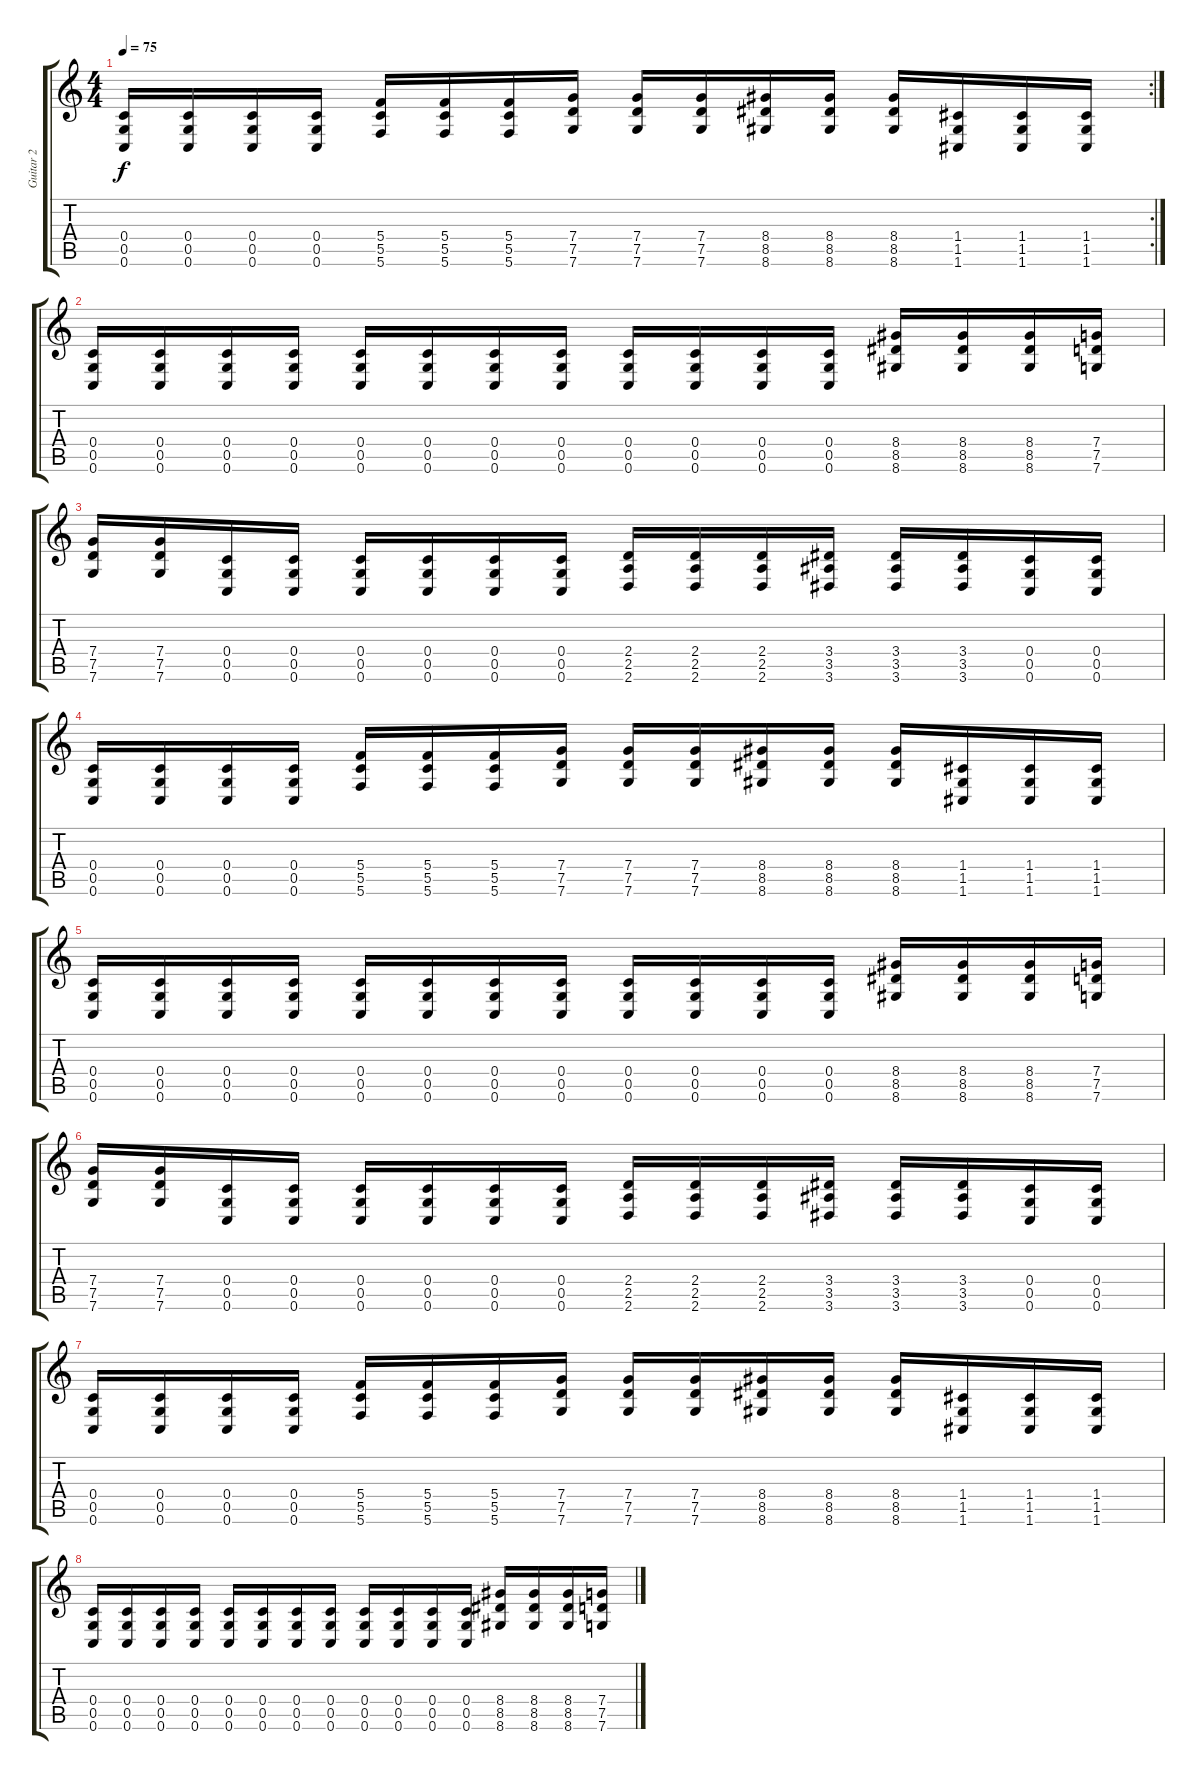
\track ("Guitar 2" "Guitar 2") {instrument distortionguitar}
\staff {score tabs}
\tuning (D4 A3 F3 C3 G2 C2) {hide}
\rc 2
\ts (4 4)
\tempo 75
\clef g2
\ks c
(0.4 0.5 0.6).16{dy f} (0.4 0.5 0.6).16 (0.4 0.5 0.6).16 (0.4 0.5 0.6).16 (5.4 5.5 5.6).16 (5.4 5.5 5.6).16 (5.4 5.5 5.6).16 (7.4 7.5 7.6).16 (7.4 7.5 7.6).16 (7.4 7.5 7.6).16 (8.4 8.5 8.6).16 (8.4 8.5 8.6).16 (8.4 8.5 8.6).16 (1.4 1.5 1.6).16 (1.4 1.5 1.6).16 (1.4 1.5 1.6).16 |
(0.4 0.5 0.6).16 (0.4 0.5 0.6).16 (0.4 0.5 0.6).16 (0.4 0.5 0.6).16 (0.4 0.5 0.6).16 (0.4 0.5 0.6).16 (0.4 0.5 0.6).16 (0.4 0.5 0.6).16 (0.4 0.5 0.6).16 (0.4 0.5 0.6).16 (0.4 0.5 0.6).16 (0.4 0.5 0.6).16 (8.4 8.5 8.6).16 (8.4 8.5 8.6).16 (8.4 8.5 8.6).16 (7.4 7.5 7.6).16 |
(7.4 7.5 7.6).16 (7.4 7.5 7.6).16 (0.4 0.5 0.6).16 (0.4 0.5 0.6).16 (0.4 0.5 0.6).16 (0.4 0.5 0.6).16 (0.4 0.5 0.6).16 (0.4 0.5 0.6).16 (2.4 2.5 2.6).16 (2.4 2.5 2.6).16 (2.4 2.5 2.6).16 (3.4 3.5 3.6).16 (3.4 3.5 3.6).16 (3.4 3.5 3.6).16 (0.4 0.5 0.6).16 (0.4 0.5 0.6).16 |
(0.4 0.5 0.6).16 (0.4 0.5 0.6).16 (0.4 0.5 0.6).16 (0.4 0.5 0.6).16 (5.4 5.5 5.6).16 (5.4 5.5 5.6).16 (5.4 5.5 5.6).16 (7.4 7.5 7.6).16 (7.4 7.5 7.6).16 (7.4 7.5 7.6).16 (8.4 8.5 8.6).16 (8.4 8.5 8.6).16 (8.4 8.5 8.6).16 (1.4 1.5 1.6).16 (1.4 1.5 1.6).16 (1.4 1.5 1.6).16 |
(0.4 0.5 0.6).16 (0.4 0.5 0.6).16 (0.4 0.5 0.6).16 (0.4 0.5 0.6).16 (0.4 0.5 0.6).16 (0.4 0.5 0.6).16 (0.4 0.5 0.6).16 (0.4 0.5 0.6).16 (0.4 0.5 0.6).16 (0.4 0.5 0.6).16 (0.4 0.5 0.6).16 (0.4 0.5 0.6).16 (8.4 8.5 8.6).16 (8.4 8.5 8.6).16 (8.4 8.5 8.6).16 (7.4 7.5 7.6).16 |
(7.4 7.5 7.6).16 (7.4 7.5 7.6).16 (0.4 0.5 0.6).16 (0.4 0.5 0.6).16 (0.4 0.5 0.6).16 (0.4 0.5 0.6).16 (0.4 0.5 0.6).16 (0.4 0.5 0.6).16 (2.4 2.5 2.6).16 (2.4 2.5 2.6).16 (2.4 2.5 2.6).16 (3.4 3.5 3.6).16 (3.4 3.5 3.6).16 (3.4 3.5 3.6).16 (0.4 0.5 0.6).16 (0.4 0.5 0.6).16 |
(0.4 0.5 0.6).16 (0.4 0.5 0.6).16 (0.4 0.5 0.6).16 (0.4 0.5 0.6).16 (5.4 5.5 5.6).16 (5.4 5.5 5.6).16 (5.4 5.5 5.6).16 (7.4 7.5 7.6).16 (7.4 7.5 7.6).16 (7.4 7.5 7.6).16 (8.4 8.5 8.6).16 (8.4 8.5 8.6).16 (8.4 8.5 8.6).16 (1.4 1.5 1.6).16 (1.4 1.5 1.6).16 (1.4 1.5 1.6).16 |
(0.4 0.5 0.6).16 (0.4 0.5 0.6).16 (0.4 0.5 0.6).16 (0.4 0.5 0.6).16 (0.4 0.5 0.6).16 (0.4 0.5 0.6).16 (0.4 0.5 0.6).16 (0.4 0.5 0.6).16 (0.4 0.5 0.6).16 (0.4 0.5 0.6).16 (0.4 0.5 0.6).16 (0.4 0.5 0.6).16 (8.4 8.5 8.6).16 (8.4 8.5 8.6).16 (8.4 8.5 8.6).16 (7.4 7.5 7.6).16
